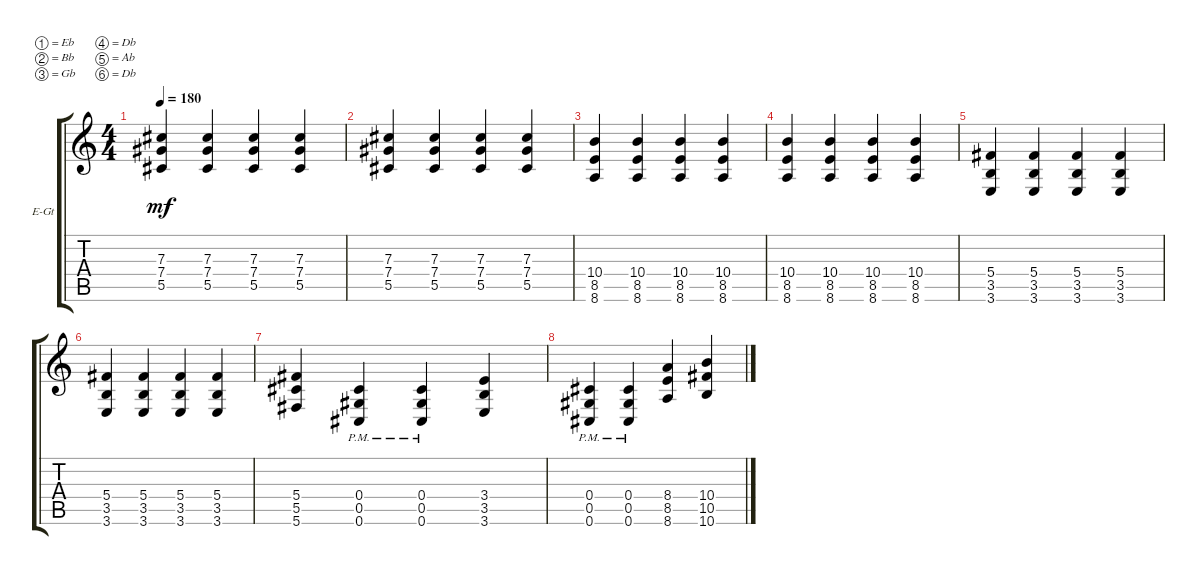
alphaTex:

\defaultSystemsLayout 4
\bracketExtendMode groupsimilarinstruments
\firstSystemTrackNameOrientation horizontal
\otherSystemsTrackNameOrientation horizontal
\track ("Zach Blair" "E-Gt") {instrument distortionguitar}
\staff {score tabs}
\tuning (Eb4 Bb3 Gb3 Db3 Ab2 Db2)
\ts (4 4)
\tempo 180
\clef g2
\ks c
(5.5 7.4 7.3).4{dy mf} (5.5 7.4 7.3).4 (5.5 7.4 7.3).4 (5.5 7.4 7.3).4 |
(5.5 7.4 7.3).4 (5.5 7.4 7.3).4 (5.5 7.4 7.3).4 (5.5 7.4 7.3).4 |
(8.6 8.5 10.4).4 (8.6 8.5 10.4).4 (8.6 8.5 10.4).4 (8.6 8.5 10.4).4 |
(8.6 8.5 10.4).4 (8.6 8.5 10.4).4 (8.6 8.5 10.4).4 (8.6 8.5 10.4).4 |
(3.6 3.5 5.4).4 (3.6 3.5 5.4).4 (3.6 3.5 5.4).4 (3.6 3.5 5.4).4 |
(3.6 3.5 5.4).4 (3.6 3.5 5.4).4 (3.6 3.5 5.4).4 (3.6 3.5 5.4).4 |
(5.6 5.5 5.4).4 (0.6{pm} 0.5{pm} 0.4{pm}).4 (0.4{pm} 0.5{pm} 0.6{pm}).4 (3.6 3.5 3.4).4 |
(0.4{pm} 0.5{pm} 0.6{pm}).4 (0.6{pm} 0.5{pm} 0.4{pm}).4 (8.4 8.6 8.5).4 (10.4 10.5 10.6).4
